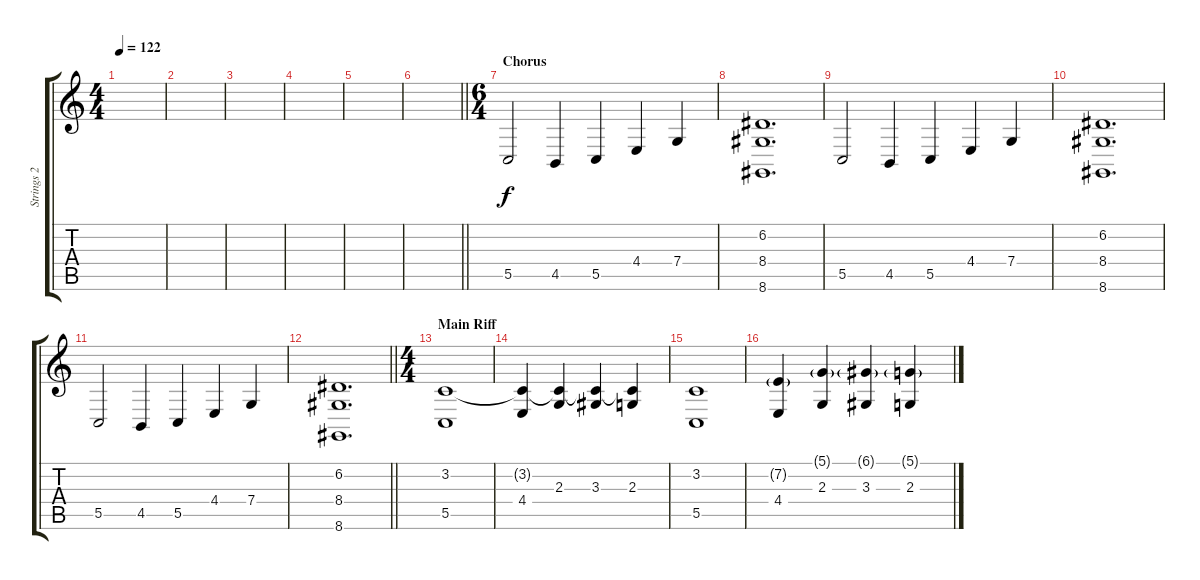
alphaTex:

\track ("Strings 2" "Strings 2") {instrument stringensemble1}
\staff {score tabs}
\tuning (D4 A3 F3 C3 G2 C2) {hide}
\ts (4 4)
\tempo 122
\clef g2
\ks c
|
|
|
|
|
\barLineRight lightlight
|
\ts (6 4)
\section ("" "Chorus")
5.5.2 4.5.4 5.5.4 4.4.4 7.4.4 |
(6.2 8.4 8.6).1{d} |
5.5.2 4.5.4 5.5.4 4.4.4 7.4.4 |
(6.2 8.4 8.6).1{d} |
5.5.2 4.5.4 5.5.4 4.4.4 7.4.4 |
\barLineRight lightlight
(6.2 8.4 8.6).1{d} |
\ts (4 4)
\section ("" "Main Riff")
(3.2 5.5).1 |
(3.2{t} 4.4).4 (3.2{t} 2.3).4 (3.2{t} 3.3).4 (3.2{t} 2.3).4 |
(3.2 5.5).1 |
(7.2{g} 4.4).4 (5.1{g} 2.3).4 (6.1{g} 3.3).4 (5.1{g} 2.3).4
